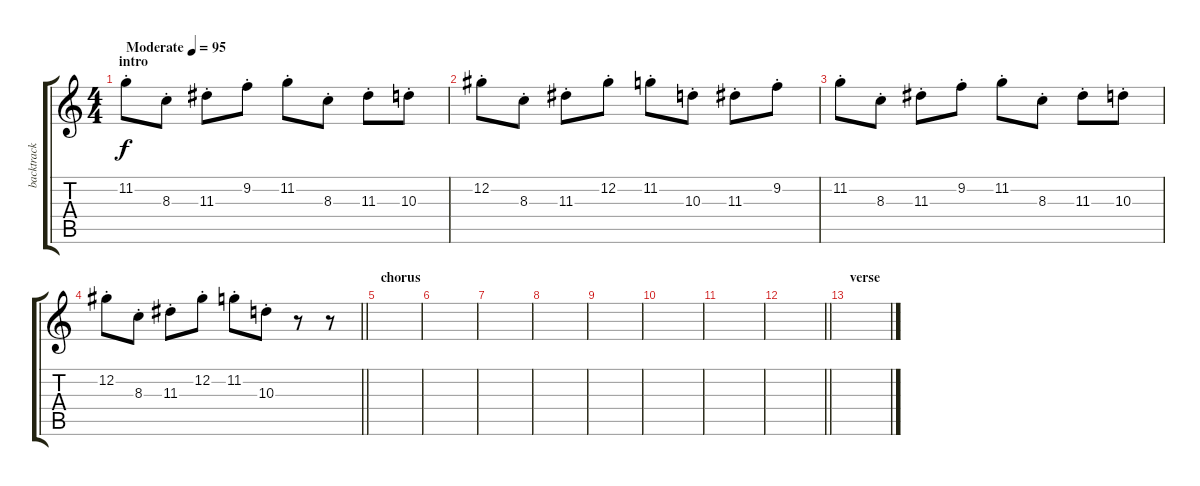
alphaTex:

\track ("backtrack" "backtrack") {instrument distortionguitar}
\staff {score tabs}
\tuning (Db4 Ab3 E3 B2 Gb2 B1) {hide}
\ts (4 4)
\section ("" "intro")
\tempo (95 "Moderate")
\clef g2
\ks c
11.2{st}.8{dy f instrument distortionguitar} 8.3{st}.8 11.3{st}.8 9.2{st}.8 11.2{st}.8 8.3{st}.8 11.3{st}.8 10.3{st}.8 |
12.2{st}.8 8.3{st}.8 11.3{st}.8 12.2{st}.8 11.2{st}.8 10.3{st}.8 11.3{st}.8 9.2{st}.8 |
11.2{st}.8 8.3{st}.8 11.3{st}.8 9.2{st}.8 11.2{st}.8 8.3{st}.8 11.3{st}.8 10.3{st}.8 |
\barLineRight lightlight
12.2{st}.8 8.3{st}.8 11.3{st}.8 12.2{st}.8 11.2{st}.8 10.3{st}.8 r.8 r.8 |
\section ("" "chorus")
|
|
|
|
|
|
|
\barLineRight lightlight
|
\section ("" "verse")
